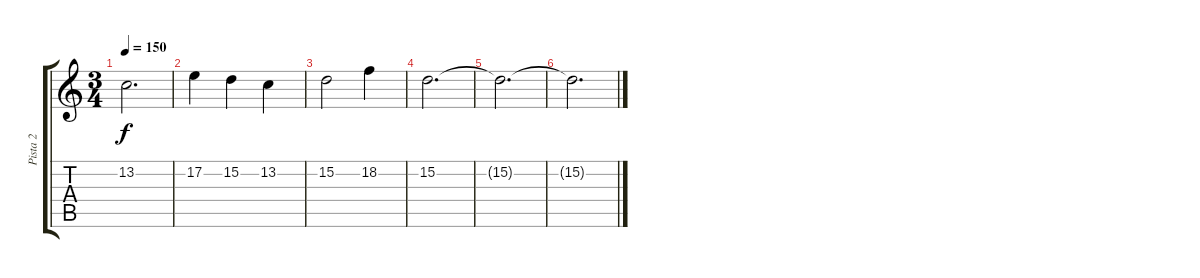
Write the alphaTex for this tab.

\track ("Pista 2" "Pista 2") {instrument flute}
\staff {score tabs}
\tuning (E4 B3 G3 D3 A2 E2) {hide}
\ts (3 4)
\tempo 150
\clef g2
\ks c
13.2.2{d dy f} |
17.2.4 15.2.4 13.2.4 |
15.2.2 18.2.4 |
15.2.2{d volume 0} |
15.2{t}.2{d} |
15.2{t}.2{d}
